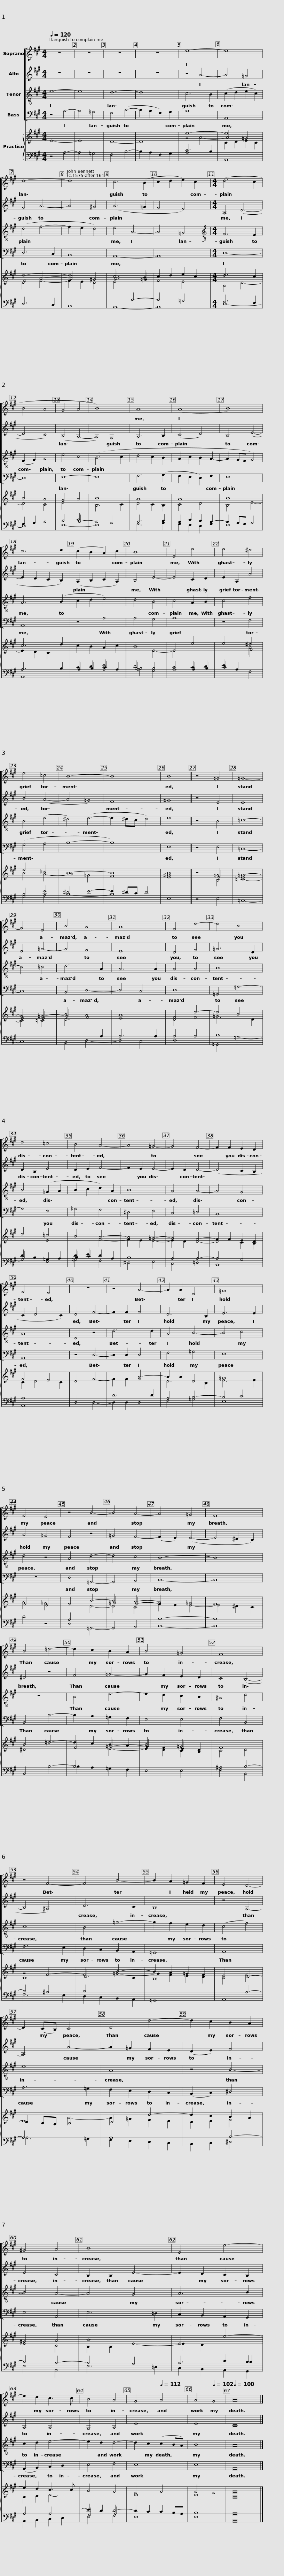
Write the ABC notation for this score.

X:1
%%score [ 1 2 3 4 ] { ( 5 6 ) | ( 7 8 ) }
L:1/8
Q:1/4=120
M:4/4
I:linebreak $
K:A
V:1 treble
V:2 treble
V:3 treble-8
V:4 bass
V:5 treble
V:6 treble
V:7 bass
V:8 bass
V:1
 z8 | z8 | z8 | z8 | e8- | %5
 e8 | d8- | d8 | c6 (B2 |$ c2 d2 e2) c2 |$ %10
[M:4/4] (d6 c2 | B4 A4 | G4 A4 | B8) | A8 | %15
 (A8 | B8) | c6 d2 | (c2 B2 A2) c2 |$ B8 | %20
 E4 e4 | e4 ^d4 | e4 =c4 | B8- | B8 | %25
 B8 || z4 =G4 | =G8- |$ G4 E4 |$ B4 A4 | %30
 A8 | F4 d4- | d4 B4 | d4 =c4 | B4 A4- | %35
 A4 =G4- | G4 F4- |$ F2 F2 E2 D2 | F4 E4 | z8 | %40
 z4 A4- | A2 A2 D4 | =G8 | F4 E4 | z4 B4- | %45
 B4 A4- |$ A4 =G4 | F8 | B4 =d4- | d2 c2 B2 A2 | %50
 B4 =G4 | F8 | z4 F4- |$ F4 B4- | B2 A2 =G2 F2 | %55
 E4 D4- | D2 (CB,) C4 | D4 d4- |$ d2 c2 B2 A2 | ^G4 A4 | %60
 B8 | E4 e4- | e2 d2 c3 c |$ B4 A4 |[Q:1/4=117][Q:1/4=117] G4[Q:1/4=112][Q:1/4=112] A4 | %65
[Q:1/4=107][Q:1/4=107] A4[Q:1/4=102][Q:1/4=102] G4 |[Q:1/4=100][Q:1/4=100] A16 |] %67
V:2
 z8 | z8 | z8 | z8 | z4 A4- | %5
 A4 =G4 | F4 A4- | A4 ^G4 | (A6 =G2 |$ F4 E4) |$ %10
[M:4/4] A,4 (D4- | D4 C4) | (B,4 A,4- | A,4) G,4 | A,6 B,2 | %15
 (C4 D4) | B,4 (E4- | E2 D2 C2 B,2) | (A,2 B,2 C2 A,2) |$ B,4 E4- | %20
 E4 C2 D2 | E2 A,2 A4 | B4 (A4- | A4 =G4) | F8 | %25
 ^G8 || z4 E4 | E8 |$ E4 =G4- |$ G4 F4 | %30
 E8 | D4 F4 | =G6 D2 | D2 B,2 E4 | D2 E2 F4- | %35
 F2 E2 E4- | E2 D2 D4- |$ (D4 C2 B,2 | C2 D4 C2) | D4 F4- | %40
 F2 F2 F4 | D6 B,2 | E6 E2 | A4 =G4 | F4 z4 | %45
 =G4 F4- |$ (F2 E2) (E4- | E4 ^D2 C2) | ^D4 z4 | F4 =G4- | %50
 G2 F2 E2 D2 | C4 (B,4- | B,4 ^A,4) |$ D6 C2 | B,8 | %55
 z4 A,4- | A,4 A4- | A2 =G2 F2 E2 |$ (D2 E2) F4 | E4 C4 | %60
 B,2 B,2 E4- | E2 D2 C2 B,2 | A,4 A,4 |$ G,4 A,4 | E8 | %65
 E8 | C16 |] %67
V:3
 e8- | e8 | d8- | d8 | c6 B2 | %5
 (c2 d2 e2 c2) | (d4 f4- | f2 e2 d4) | e4 A4- |$ A4 =G4 |$ %10
[M:4/4][K:treble-8] F6 E2 | (F2 G2) A4 | e4 c4 | (B6 c2 | d4 c2 B2 | %15
 A2 c2 B2 A2- | A2 GF G4) | A6 (B2 | c2 d2 e4) |$ d4 B4 | %20
 c4 A2 B2 | c4 f4 | B4 (e4 | ^d4) (e4- | e2 ^dc d4) | %25
 e8 || z4 B4 | =c8- |$ c4 !courtesy!=c4 |$ d6 A2 | %30
 A6 A2 | A4 A4 | B8 | B4 (=G2 A2 | B2 c2 d2) A2 | %35
 B8 | A4 A4- |$ A4 G4 | A8 | D4 z4 | %40
 d6 d2 | A4 B4- | B4 c4 | d4 z4 | A4 d4- | %45
 d4 c4 |$ B8- | B8 | z8 | B4 e4- | %50
 e2 d2 c2 B2 | ^A4 d4 | c8 |$ B4 =g4- | g2 f2 e2 d2 | %55
 (c4 f4) | e8 | A8 |$ z4 B4- | B4 A4- | %60
 A4 G4 | A6 B2 | c2 d2 e4- |$ e2 d2 d4- | d2 c2 (c2 BA) | %65
 B8 | A16 |] %67
V:4
 z4 A,4- | A,4 =G,4 | F,4 (B,4- | B,2 A,2 F,2) G,2 | A,8 | %5
 A,,8 | D,6 C,2 | B,,8 | A,,8- |$ A,,8 |$ %10
[M:4/4] D,8- | D,8 | E,8- | E,8 | F,6 (G,2 | %15
 F,2 E,2 D,2) F,2 | E,8 | A,,8 | z4 A,4 |$ A,4 G,4 | %20
 A,8 | z4 F,4 | (G,4 A,4 | B,8- | B,8) | %25
 E,8 || z4 E,4 | =C,8- |$ C,8 |$ B,,4 D,4- | %30
 D,4 C,4 | D,8 | =G,,4 =G,4- | G,4 E,4 | =G,4 F,4 | %35
 ^D,4 E,4 | C,4 =D,4 |$ B,,8 | A,,8 | z4 D,4- | %40
 D,2 D,2 D,4 | F,4 =G,4 | E,8 | z8 | D,4 =G,,4- | %45
 G,,4 A,,4 |$ B,,8- | B,,8 | B,,4 B,4- | B,2 A,2 =G,2 F,2 | %50
 E,4 E,4 | F,4 B,,4 | F,6 E,2 |$ D,2 C,2 B,,2 A,,2 | =G,,8 | %55
 A,,8 | A,6 =G,2 | F,2 E,2 D,2 C,2 |$ (B,,2 C,2) ^D,4 | E,4 A,,4 | %60
 E,6 =D,2 | C,2 B,,2 A,,2 G,,2 | (A,,2 B,,2) C,2 D,2 |$ E,4 F,4 | E,8 | %65
 E,8 | A,,16 |] %67
V:5
 x8 | x8 | x8 | x8 | e8- | %5
 e8 | d8- | d8 | c6 B2 |$ c2 d2 e2 c2 |$ %10
[M:4/4] d6 c2 | B4 A4 | G4 A4 | B8 | A8 | %15
 A8 | B8 | c6 d2 | c2 B2 A2 c2 |$ B8 | %20
 E4 e4 | e4 ^d4 | e4 =c4 | B8- | B8 | %25
 B8 || z4 =G4 | =G8- |$ G4 E4 |$ B4 A4 | %30
 A8 | F4 d4- | d4 B4 | d4 =c4 | B4 A4- | %35
 A4 =G4- | G4 F4- |$ F2 F2 E2 D2 | F4 E4 | x8 | %40
 x4 A4- | A2 A2 D4 | =G8 | F4 E4 | x4 B4- | %45
 B4 A4- |$ A4 =G4 | F8 | B4 =d4- | d2 c2 B2 A2 | %50
 B4 =G4 | F8 | z4 F4- |$ F4 B4- | B2 A2 =G2 F2 | %55
 E4 D4- | D2 CB, C4 | D4 d4- |$ d2 c2 B2 A2 | ^G4 A4 | %60
 B8 | E4 e4- | e2 d2 c3 c |$ B4 A4 | G4 A4 | %65
 A4 G4 | A16 |] %67
V:6
 x8 | x8 | x8 | x8 | z4 A4- | %5
 A4 =G4 | F4 A4- | A4 ^G4 | A6 =G2 |$ F4 E4 |$ %10
[M:4/4] A,4 D4- | D4 C4 |[I:staff +1] B,4 A,4- | A,4 G,4 | A,6 B,2 | %15
[I:staff -1] C4 D4 | B,4 E4- | E2 D2 C2[I:staff +1] B,2 | A,2 B,2 C2 A,2 |$ B,4[I:staff -1] E4- | %20
 E4[I:staff +1] C2 D2 | E2 A,2[I:staff -1] A4 | B4 A4- | A4 =G4 | F8 | %25
 ^G8 || z4 E4 | E8 |$ E4 =G4- |$ G4 F4 | %30
 E8 | D4 F4 | =G6 D2 |[I:staff +1] D2 B,2[I:staff -1] E4 |[I:staff +1] D2 E2[I:staff -1] F4- | %35
 F2 E2 E4- | E2 D2 D4- |$ D4 C2 B,2 | C2 D4 C2 | D4 F4- | %40
 F2 F2 F4 | D6 B,2 | E6 E2 | A4 =G4 | F4 x4 | %45
 =G4 F4- |$ F2 E2 E4- | E4 ^D2 C2 | ^D4 x4 | F4 =G4- | %50
 G2 F2 E2 D2 | C4[I:staff +1] B,4- | B,4 ^A,4 |$[I:staff -1] D6 C2 | B,8 | %55
 x4[I:staff +1] A,4- | A,4[I:staff -1] A4- | A2 =G2 F2 E2 |$ D2 E2 F4 | E4 C4 | %60
 B,2 B,2 E4- | E2 D2[I:staff +1] C2 B,2 | A,4 A,4 |$ G,4 A,4 |[I:staff -1] E8 | %65
 E8 | C16 |] %67
V:7
[I:staff -1] E8- | E8 | D8- | D8 |[I:staff +1] C6 B,2 | %5
[I:staff -1] C2 D2 E2 C2 | D4 F4- | F2 E2 D4 | E4[I:staff +1] A,4- |$ A,4 =G,4 |$ %10
[M:4/4] F,6 E,2 | F,2 G,2 A,4 |[I:staff -1] E4[I:staff +1] C4 |[I:staff -1] B,6 C2 | D4 C2 B,2 | %15
[I:staff +1] A,2 C2 B,2 A,2- | A,2 G,F, G,4 | A,6 B,2 | C2 D2 E4 |$ D4 B,4 | %20
 C4 A,2 B,2 | C4[I:staff -1] F4 |[I:staff +1] B,4 E4 | ^D4 E4- | E2 ^DC D4 | %25
[I:staff -1] E8 ||[I:staff +1] z4[I:staff -1] B,4 | =C8- |$ C4 !courtesy!=C4 |$ D6[I:staff +1] A,2 | %30
 A,6 A,2 | A,4 A,4 | B,8 | B,4 =G,2 A,2 | B,2 C2 D2 A,2 | %35
 B,8 | A,4 A,4- |$ A,4 G,4 | A,8 | D,4 x4 | %40
 D6 D2 | A,4 B,4- | B,4 C4 | D4 z4 | A,4[I:staff -1] D4- | %45
 D4 C4 |$[I:staff +1] B,8- | B,8 | x8 | B,4[I:staff -1] E4- | %50
 E2 D2 C2 B,2 |[I:staff +1] ^A,4[I:staff -1] D4 | C8 |$[I:staff +1] B,4[I:staff -1] =G4- | G2 F2 E2 D2 | %55
 C4 F4 | E8 |[I:staff +1] A,8 |$ x4 B,4- | B,4 A,4- | %60
 A,4 G,4 | A,6 B,2 |[I:staff -1] C2 D2 E4- |$[I:staff +1] E2 D2 D4- | D2 C2 C2 B,A, | %65
 B,8 | A,16 |] %67
V:8
 z4 A,4- | A,4 =G,4 | F,4 B,4- | B,2 A,2 F,2 G,2 | A,8 | %5
 A,,8 | D,6 C,2 | B,,8 | A,,8- |$ A,,8 |$ %10
[M:4/4] D,8- | D,8 | E,8- | E,8 | F,6 G,2 | %15
 F,2 E,2 D,2 F,2 | E,8 | A,,8 | x4 A,4 |$ [A,B,]4 G,4 | %20
 A,8 | x4 F,4 | G,4 A,4 | B,8- | B,8 | %25
 E,8 || z4 E,4 | =C,8- |$ C,8 |$ B,,4 D,4- | %30
 D,4 C,4 | D,8 | =G,,4 =G,4- | G,4 E,4 | =G,4 F,4 | %35
 ^D,4 E,4 | C,4 =D,4 |$ B,,8 | A,,8 | x4 D,4- | %40
 D,2 D,2 D,4 | F,4 =G,4 | E,8 | x8 | D,4 =G,,4- | %45
 G,,4 A,,4 |$ B,,8- | B,,8 | B,,4 B,4- | B,2 A,2 =G,2 F,2 | %50
 E,4 E,4 | F,4 B,,4 | F,6 E,2 |$ D,2 C,2 B,,2 A,,2 | =G,,8 | %55
 A,,8 | A,6 =G,2 | F,2 E,2 D,2 C,2 |$ B,,2 C,2 ^D,4 | E,4 A,,4 | %60
 E,6 =D,2 | C,2 B,,2 A,,2 G,,2 | A,,2 B,,2 C,2 D,2 |$ E,4 F,4 | E,8 | %65
 E,8 | A,,16 |] %67
